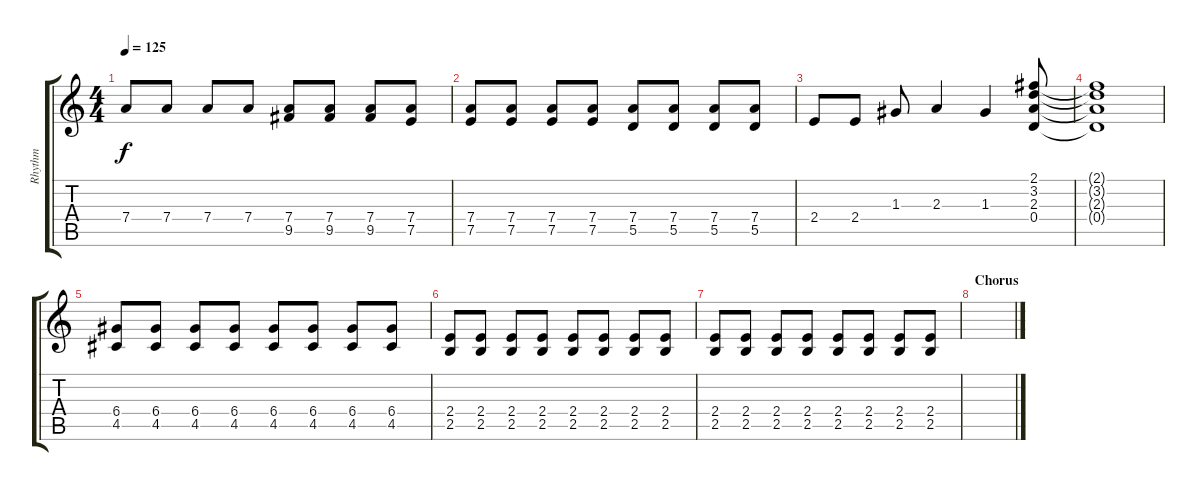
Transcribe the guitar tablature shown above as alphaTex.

\track ("Rhythm" "Rhythm") {instrument electricguitarmuted}
\staff {score tabs}
\tuning (E4 B3 G3 D3 A2 E2) {hide}
\ts (4 4)
\tempo 125
\clef g2
\ks c
7.4.8{dy f} 7.4.8 7.4.8 7.4.8 (7.4 9.5).8 (7.4 9.5).8 (7.4 9.5).8 (7.4 7.5).8 |
(7.4 7.5).8 (7.4 7.5).8 (7.4 7.5).8 (7.4 7.5).8 (7.4 5.5).8 (7.4 5.5).8 (7.4 5.5).8 (7.4 5.5).8 |
2.4.8 2.4.8 1.3.8 2.3.4 1.3.4 (2.1 3.2 2.3 0.4).8 |
(2.1{t} 3.2{t} 2.3{t} 0.4{t}).1 |
(6.4 4.5).8 (6.4 4.5).8 (6.4 4.5).8 (6.4 4.5).8 (6.4 4.5).8 (6.4 4.5).8 (6.4 4.5).8 (6.4 4.5).8 |
(2.4 2.5).8 (2.4 2.5).8 (2.4 2.5).8 (2.4 2.5).8 (2.4 2.5).8 (2.4 2.5).8 (2.4 2.5).8 (2.4 2.5).8 |
(2.4 2.5).8 (2.4 2.5).8 (2.4 2.5).8 (2.4 2.5).8 (2.4 2.5).8 (2.4 2.5).8 (2.4 2.5).8 (2.4 2.5).8 |
\section ("" "Chorus")
